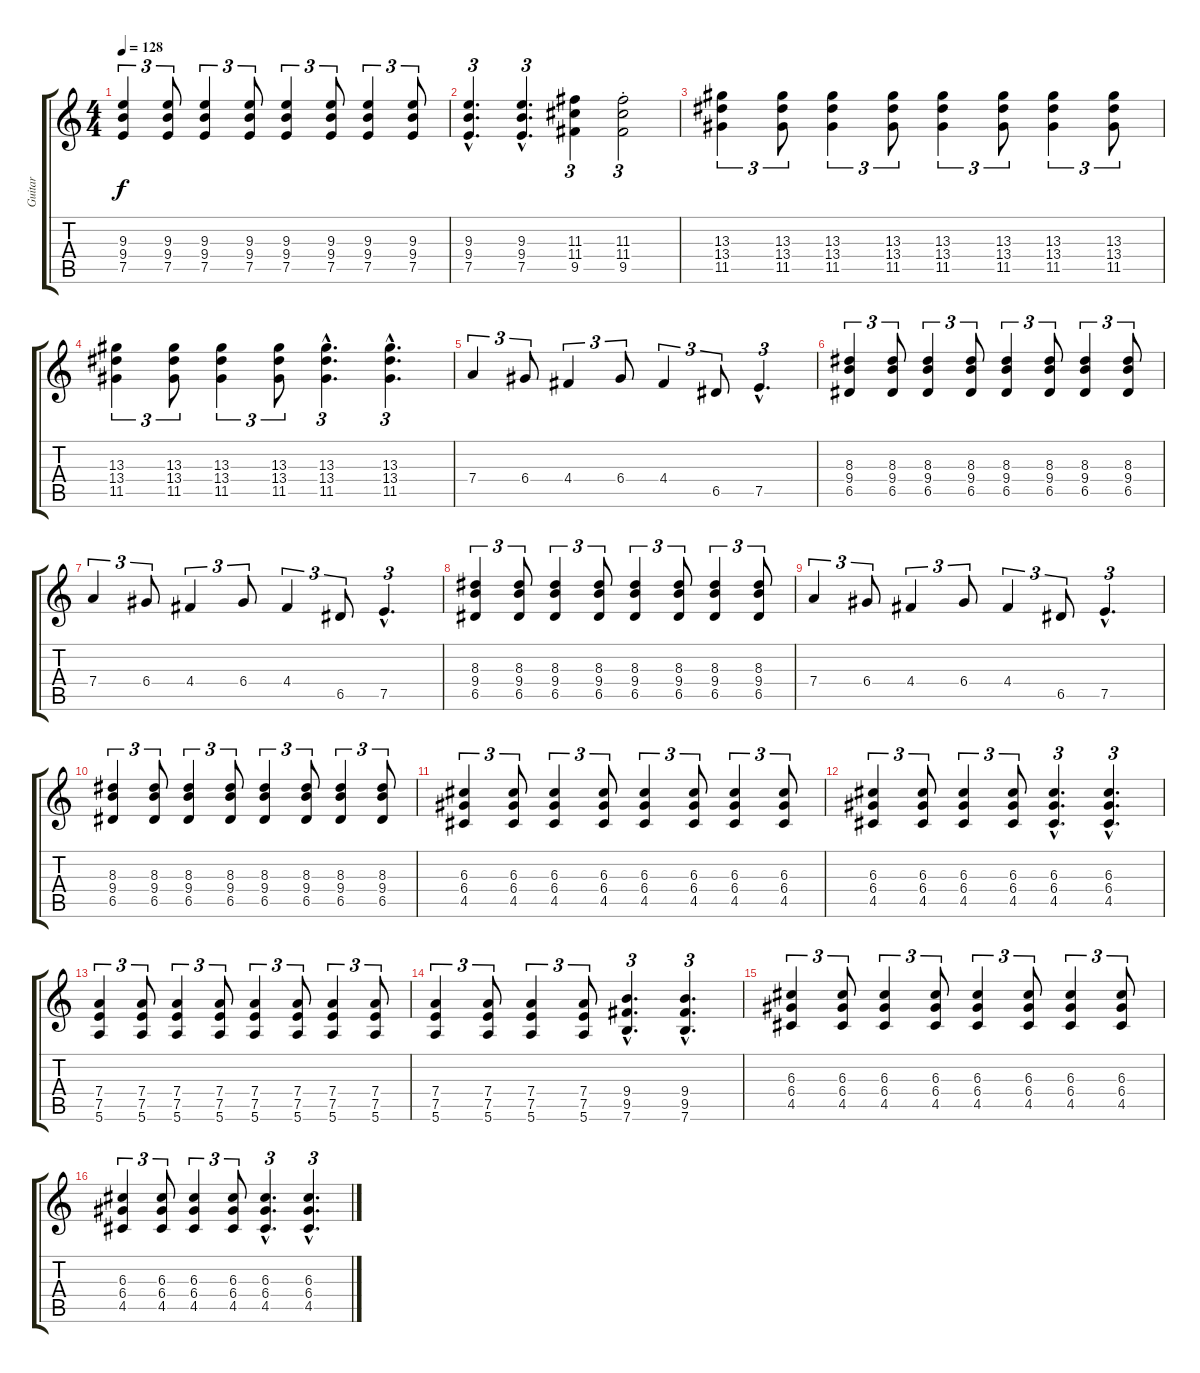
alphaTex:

\track ("Guitar" "Guitar") {instrument acousticguitarsteel}
\staff {score tabs}
\tuning (E4 B3 G3 D3 A2 E2) {hide}
\ts (4 4)
\tempo 128
\clef g2
\ks c
(9.3 9.4 7.5).4{tu (3 2) dy f} (9.3 9.4 7.5).8{tu (3 2)} (9.3 9.4 7.5).4{tu (3 2)} (9.3 9.4 7.5).8{tu (3 2)} (9.3 9.4 7.5).4{tu (3 2)} (9.3 9.4 7.5).8{tu (3 2)} (9.3 9.4 7.5).4{tu (3 2)} (9.3 9.4 7.5).8{tu (3 2)} |
(9.3{hac} 9.4{hac} 7.5{hac}).4{d tu (3 2)} (9.3{hac} 9.4{hac} 7.5{hac}).4{d tu (3 2)} (11.3 11.4 9.5).4{tu (3 2)} (11.3{st} 11.4{st} 9.5{st}).2{tu (3 2)} |
(13.3 13.4 11.5).4{tu (3 2)} (13.3 13.4 11.5).8{tu (3 2)} (13.3 13.4 11.5).4{tu (3 2)} (13.3 13.4 11.5).8{tu (3 2)} (13.3 13.4 11.5).4{tu (3 2)} (13.3 13.4 11.5).8{tu (3 2)} (13.3 13.4 11.5).4{tu (3 2)} (13.3 13.4 11.5).8{tu (3 2)} |
(13.3 13.4 11.5).4{tu (3 2)} (13.3 13.4 11.5).8{tu (3 2)} (13.3 13.4 11.5).4{tu (3 2)} (13.3 13.4 11.5).8{tu (3 2)} (13.3{hac} 13.4{hac} 11.5{hac}).4{d tu (3 2)} (13.3{hac} 13.4{hac} 11.5{hac}).4{d tu (3 2)} |
7.4.4{tu (3 2)} 6.4.8{tu (3 2)} 4.4.4{tu (3 2)} 6.4.8{tu (3 2)} 4.4.4{tu (3 2)} 6.5.8{tu (3 2)} 7.5{hac}.4{d tu (3 2)} |
(8.3 9.4 6.5).4{tu (3 2)} (8.3 9.4 6.5).8{tu (3 2)} (8.3 9.4 6.5).4{tu (3 2)} (8.3 9.4 6.5).8{tu (3 2)} (8.3 9.4 6.5).4{tu (3 2)} (8.3 9.4 6.5).8{tu (3 2)} (8.3 9.4 6.5).4{tu (3 2)} (8.3 9.4 6.5).8{tu (3 2)} |
7.4.4{tu (3 2)} 6.4.8{tu (3 2)} 4.4.4{tu (3 2)} 6.4.8{tu (3 2)} 4.4.4{tu (3 2)} 6.5.8{tu (3 2)} 7.5{hac}.4{d tu (3 2)} |
(8.3 9.4 6.5).4{tu (3 2)} (8.3 9.4 6.5).8{tu (3 2)} (8.3 9.4 6.5).4{tu (3 2)} (8.3 9.4 6.5).8{tu (3 2)} (8.3 9.4 6.5).4{tu (3 2)} (8.3 9.4 6.5).8{tu (3 2)} (8.3 9.4 6.5).4{tu (3 2)} (8.3 9.4 6.5).8{tu (3 2)} |
7.4.4{tu (3 2)} 6.4.8{tu (3 2)} 4.4.4{tu (3 2)} 6.4.8{tu (3 2)} 4.4.4{tu (3 2)} 6.5.8{tu (3 2)} 7.5{hac}.4{d tu (3 2)} |
(8.3 9.4 6.5).4{tu (3 2)} (8.3 9.4 6.5).8{tu (3 2)} (8.3 9.4 6.5).4{tu (3 2)} (8.3 9.4 6.5).8{tu (3 2)} (8.3 9.4 6.5).4{tu (3 2)} (8.3 9.4 6.5).8{tu (3 2)} (8.3 9.4 6.5).4{tu (3 2)} (8.3 9.4 6.5).8{tu (3 2)} |
(6.3 6.4 4.5).4{tu (3 2)} (6.3 6.4 4.5).8{tu (3 2)} (6.3 6.4 4.5).4{tu (3 2)} (6.3 6.4 4.5).8{tu (3 2)} (6.3 6.4 4.5).4{tu (3 2)} (6.3 6.4 4.5).8{tu (3 2)} (6.3 6.4 4.5).4{tu (3 2)} (6.3 6.4 4.5).8{tu (3 2)} |
(6.3 6.4 4.5).4{tu (3 2)} (6.3 6.4 4.5).8{tu (3 2)} (6.3 6.4 4.5).4{tu (3 2)} (6.3 6.4 4.5).8{tu (3 2)} (6.3{hac} 6.4{hac} 4.5{hac}).4{d tu (3 2)} (6.3{hac} 6.4{hac} 4.5{hac}).4{d tu (3 2)} |
(7.4 7.5 5.6).4{tu (3 2)} (7.4 7.5 5.6).8{tu (3 2)} (7.4 7.5 5.6).4{tu (3 2)} (7.4 7.5 5.6).8{tu (3 2)} (7.4 7.5 5.6).4{tu (3 2)} (7.4 7.5 5.6).8{tu (3 2)} (7.4 7.5 5.6).4{tu (3 2)} (7.4 7.5 5.6).8{tu (3 2)} |
(7.4 7.5 5.6).4{tu (3 2)} (7.4 7.5 5.6).8{tu (3 2)} (7.4 7.5 5.6).4{tu (3 2)} (7.4 7.5 5.6).8{tu (3 2)} (9.4{hac} 9.5{hac} 7.6{hac}).4{d tu (3 2)} (9.4{hac} 9.5{hac} 7.6{hac}).4{d tu (3 2)} |
(6.3 6.4 4.5).4{tu (3 2)} (6.3 6.4 4.5).8{tu (3 2)} (6.3 6.4 4.5).4{tu (3 2)} (6.3 6.4 4.5).8{tu (3 2)} (6.3 6.4 4.5).4{tu (3 2)} (6.3 6.4 4.5).8{tu (3 2)} (6.3 6.4 4.5).4{tu (3 2)} (6.3 6.4 4.5).8{tu (3 2)} |
(6.3 6.4 4.5).4{tu (3 2)} (6.3 6.4 4.5).8{tu (3 2)} (6.3 6.4 4.5).4{tu (3 2)} (6.3 6.4 4.5).8{tu (3 2)} (6.3{hac} 6.4{hac} 4.5{hac}).4{d tu (3 2)} (6.3{hac} 6.4{hac} 4.5{hac}).4{d tu (3 2)}
